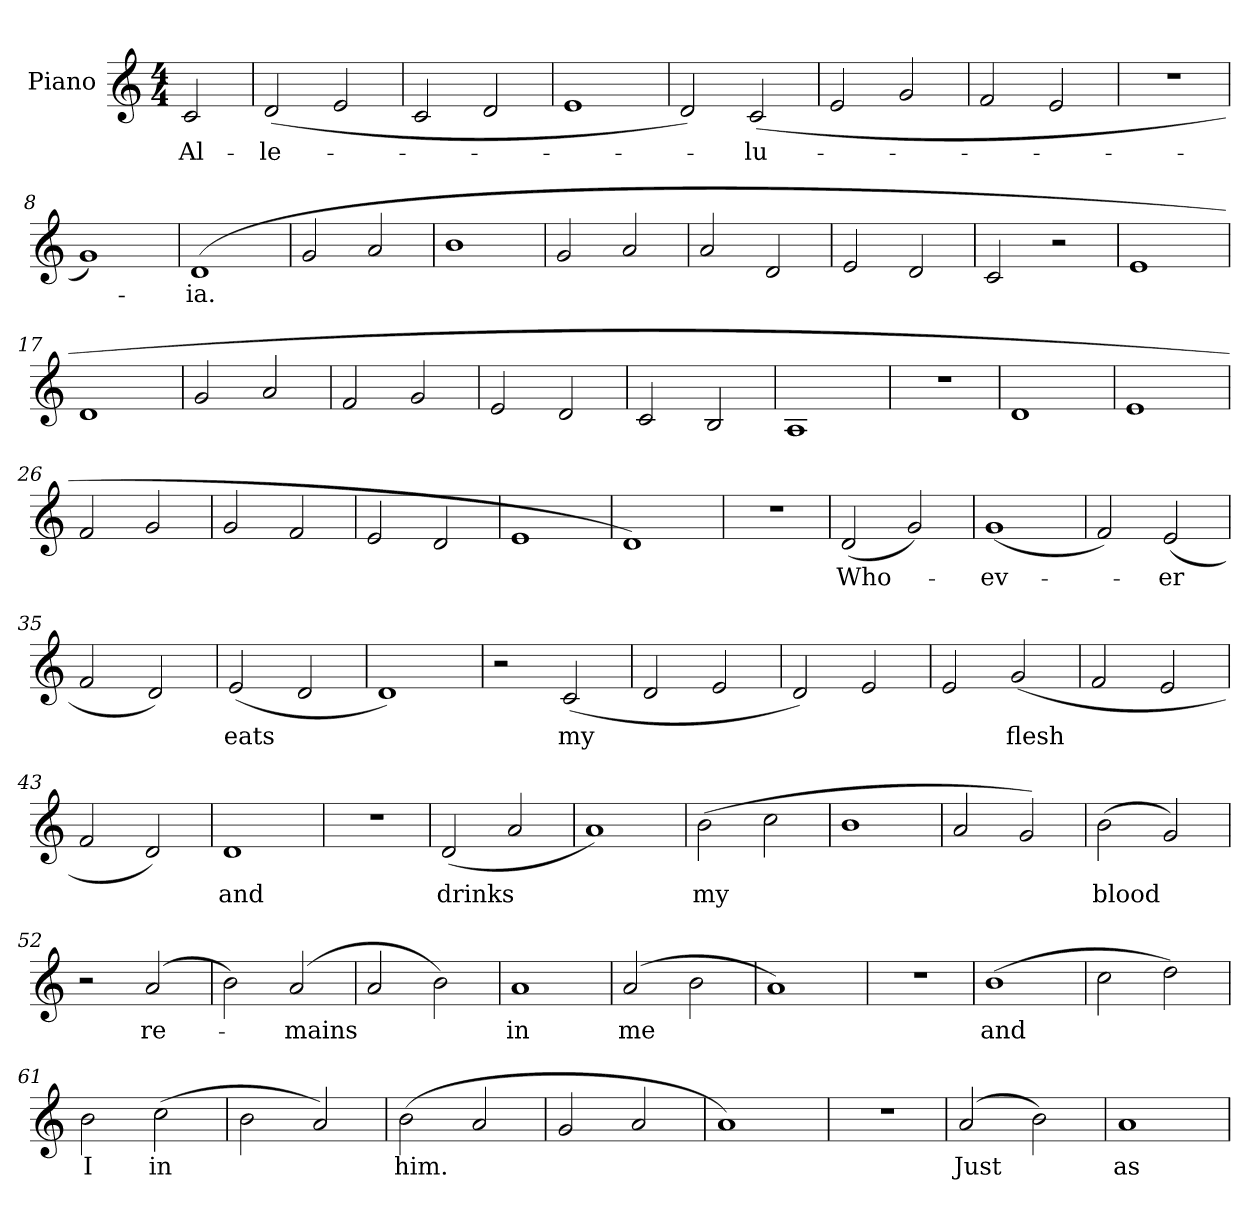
**kern	**text
*part1	*part1
*staff1	*staff1
*I"Piano	*
*I'Pno.	*
*clefG2	*
*k[]	*
*M4/4	*
=	=
2c/	Al-
=1	=1
(>2d/	le-
2e/	.
=2	=2
2c/	.
2d/	.
=3	=3
1e	.
=4	=4
2d/)	.
(>2c/	-lu-
=5	=5
2e/	.
2g/	.
=6	=6
2f/	.
2e/	.
=7	=7
1r	.
=8	=8
1g)	.
=9	=9
(>1d	-ia.
=10	=10
2g/	.
2a/	.
!!LO:LB:g=z
=11	=11
1b	.
=12	=12
2g/	.
2a/	.
=13	=13
2a/	.
2d/	.
=14	=14
2e/	.
2d/	.
=15	=15
2c/	.
2r	.
=16	=16
1e	.
=17	=17
1d	.
=18	=18
2g/	.
2a/	.
=19	=19
2f/	.
2g/	.
=20	=20
2e/	.
2d/	.
=21	=21
2c/	.
2B/	.
!!LO:LB:g=z
=22	=22
1A	.
=23	=23
1r	.
=24	=24
1d	.
=25	=25
1e	.
=26	=26
2f/	.
2g/	.
=27	=27
2g/	.
2f/	.
=28	=28
2e/	.
2d/	.
=29	=29
1e	.
=30	=30
1d)	.
=31	=31
1r	.
=32	=32
(>2d/	Who-
2g/)	.
=33	=33
(<1g	-ev-
!!LO:LB:g=z
=34	=34
2f/)	.
(>2e/	-er
=35	=35
2f/	.
2d/)	.
=36	=36
(<2e/	eats
2d/	.
=37	=37
1d)	.
=38	=38
2r	.
(>2c/	my
=39	=39
2d/	.
2e/	.
=40	=40
2d/)	.
2e/	.
=41	=41
2e/	.
(<2g/	flesh
=42	=42
2f/	.
2e/	.
=43	=43
2f/	.
2d/)	.
=44	=44
1d	and
!!LO:LB:g=z
=45	=45
1r	.
=46	=46
(>2d/	drinks
2a/	.
=47	=47
1a)	.
=48	=48
(>2b\	my
2cc\	.
=49	=49
1b	.
=50	=50
2a/	.
2g/)	.
=51	=51
(<2b\	blood
2g/)	.
=52	=52
2r	.
(>2a/	re-
=53	=53
2b\)	.
(>2a/	-mains
=54	=54
2a/	.
2b\)	.
=55	=55
1a	in
!!LO:LB:g=z
=56	=56
(>2a/	me
2b\	.
=57	=57
1a)	.
=58	=58
1r	.
=59	=59
(>1b	and
=60	=60
2cc\	.
2dd\)	.
=61	=61
2b\	I
(<2cc\	in
=62	=62
2b\	.
2a/)	.
=63	=63
(<2b\	him.
2a/	.
=64	=64
2g/	.
2a/	.
=65	=65
1a)	.
=66	=66
1r	.
!!LO:LB:g=z
=67	=67
(>2a/	Just
2b\)	.
=68	=68
1a	as
=	=
*-	*-
